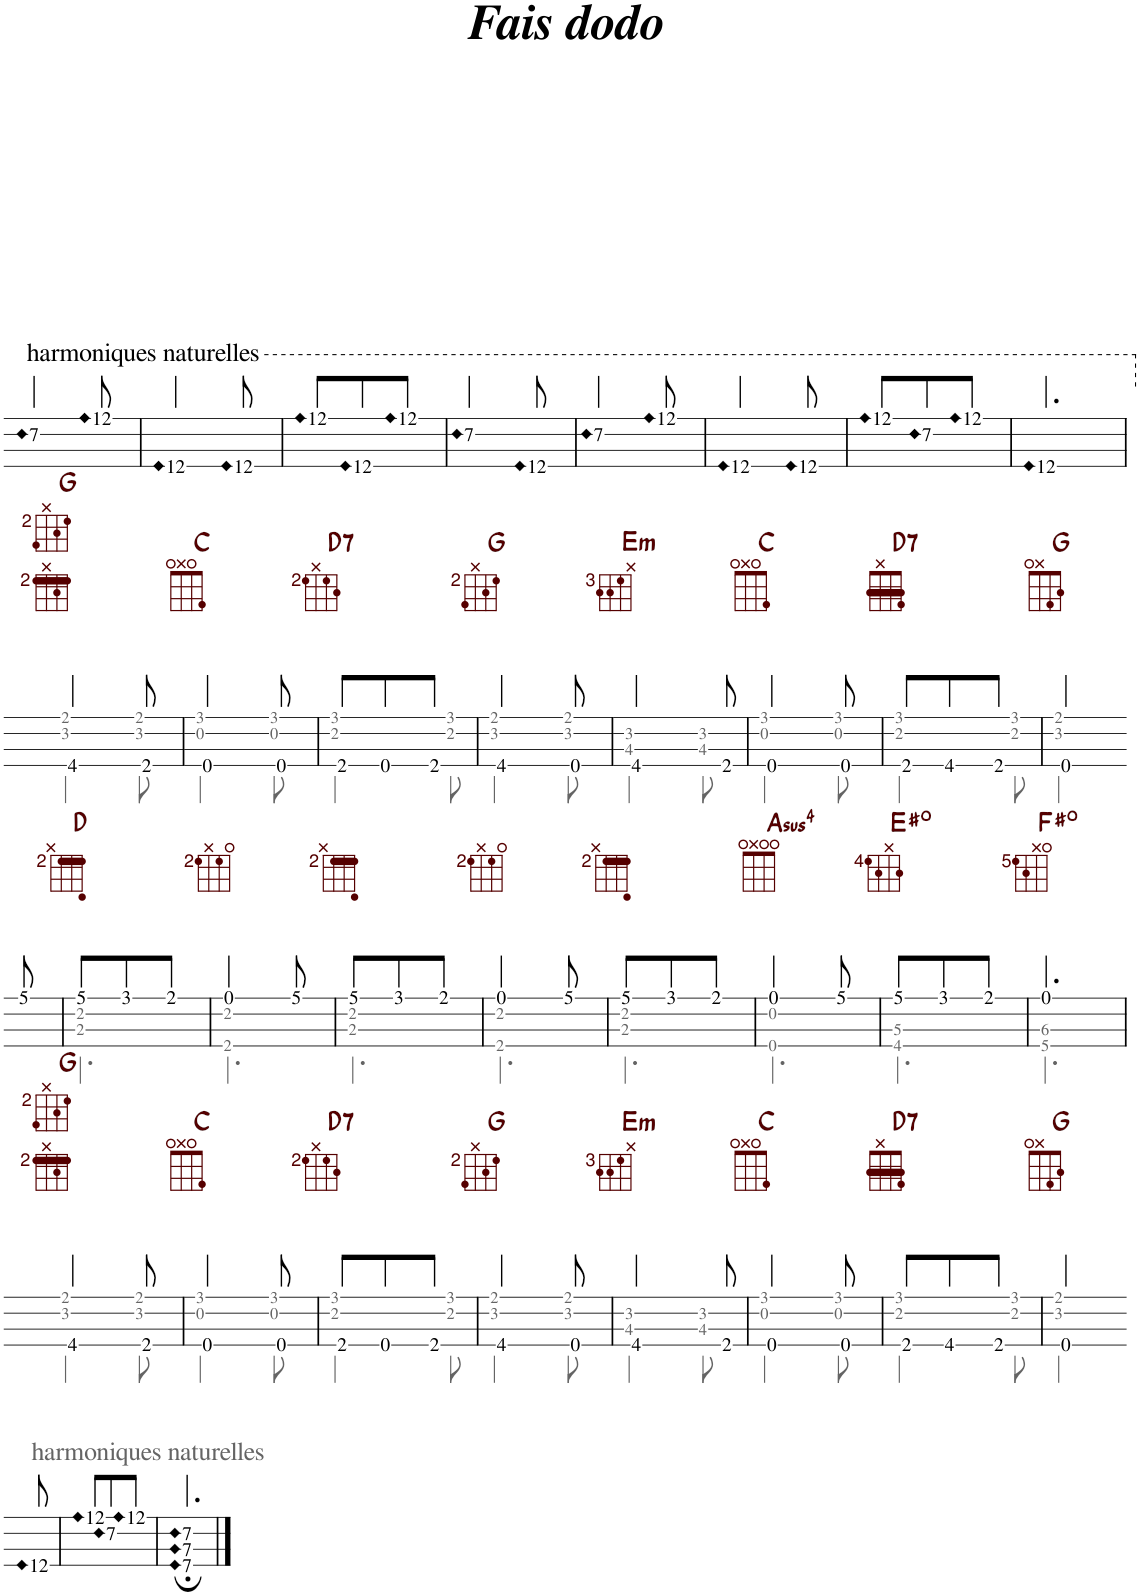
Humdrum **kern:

**kern	**harte
*part1	*part1
*staff1	*
*I"Ukulélé [Tablature]	*
*stria4	*
*k[f#]	*
*M3/8	*
=1	=1
!LO:TX:a:t=harmoniques naturelles	!
4b/	.
8aa/	.
=2	=2
4gg/	.
8gg/	.
=3	=3
8aa/L	.
8gg/	.
8aa/J	.
=4	=4
4b/	.
8gg/	.
=5	=5
4b/	.
8aa/	.
=6	=6
4gg/	.
8gg/	.
=7	=7
8aa/L	.
8b/	.
8aa/J	.
=8	=8
4.gg/	.
!!LO:LB:g=z
=9	=9
*^	*
4b/	4g!i\ 4b!i\	G:maj
8a/	8g!i\ 8b!i\	.
=10	=10	=10
4g/	4e!i\ 4cc!i\	C:maj
8g/	8e!i\ 8cc!i\	.
=11	=11	=11
!	!	!LO:H:kt=7
8a/L	4f#!i\ 4cc!i\	D:7
8g/	.	.
8a/J	8f#!i\ 8cc!i\	.
=12	=12	=12
4b/	4g!i\ 4b!i\	G:maj
8g/	8g!i\ 8b!i\	.
=13	=13	=13
!	!	!LO:H:kt=m
4b/	4e!i\ 4g!i\	E:min
8a/	8e!i\ 8g!i\	.
=14	=14	=14
4g/	4e!i\ 4cc!i\	C:maj
8g/	8e!i\ 8cc!i\	.
=15	=15	=15
!	!	!LO:H:kt=7
8a/L	4f#!i\ 4cc!i\	D:7
8b/	.	.
8a/J	8f#!i\ 8cc!i\	.
=16	=16	=16
4g/	4g!i\ 4b!i\	G:maj
!!LO:LB:g=z	!!
=17-	=17-	=17-
8dd/	8ryy	.
=18	=18	=18
8dd/L	4.d!i\ 4.f#!i\	D:maj
8cc/	.	.
8b/J	.	.
=19	=19	=19
4a/	4.a!i\ 4.f#!i\	.
8dd/	.	.
=20	=20	=20
8dd/L	4.d!i\ 4.f#!i\	.
8cc/	.	.
8b/J	.	.
=21	=21	=21
4a/	4.a!i\ 4.f#!i\	.
8dd/	.	.
=22	=22	=22
8dd/L	4.d!i\ 4.f#!i\	.
8cc/	.	.
8b/J	.	.
=23	=23	=23
!	!	!LO:H:kt=4
4a/	4.g!i\ 4.e!i\	A:sus4
8dd/	.	.
=24	=24	=24
8dd/L	4.b!i\ 4.f!i\	E#:dim
8cc/	.	.
8b/J	.	.
=25	=25	=25
4.a/	4.cc!i\ 4.f#!i\	F#:dim
!!LO:LB:g=z	!!
=26	=26	=26
4b/	4g!i\ 4b!i\	G:maj
8a/	8g!i\ 8b!i\	.
=27	=27	=27
4g/	4e!i\ 4cc!i\	C:maj
8g/	8e!i\ 8cc!i\	.
=28	=28	=28
!	!	!LO:H:kt=7
8a/L	4f#!i\ 4cc!i\	D:7
8g/	.	.
8a/J	8f#!i\ 8cc!i\	.
=29	=29	=29
4b/	4g!i\ 4b!i\	G:maj
8g/	8g!i\ 8b!i\	.
=30	=30	=30
!	!	!LO:H:kt=m
4b/	4e!i\ 4g!i\	E:min
8a/	8e!i\ 8g!i\	.
=31	=31	=31
4g/	4e!i\ 4cc!i\	C:maj
8g/	8e!i\ 8cc!i\	.
=32	=32	=32
!	!	!LO:H:kt=7
8a/L	4f#!i\ 4cc!i\	D:7
8b/	.	.
8a/J	8f#!i\ 8cc!i\	.
=33	=33	=33
4g/	4g!i\ 4b!i\	G:maj
!!LO:LB:g=z	!!
=34-	=34-	=34-
!LO:TX:a:t=harmoniques naturelles	!	!
*v	*v	*
8gg/	.
=35	=35
8aa/L	.
8b/	.
8aa/J	.
=36	=36
4.dd/; 4.g/; 4.b/;	.
==	==
*-	*-
